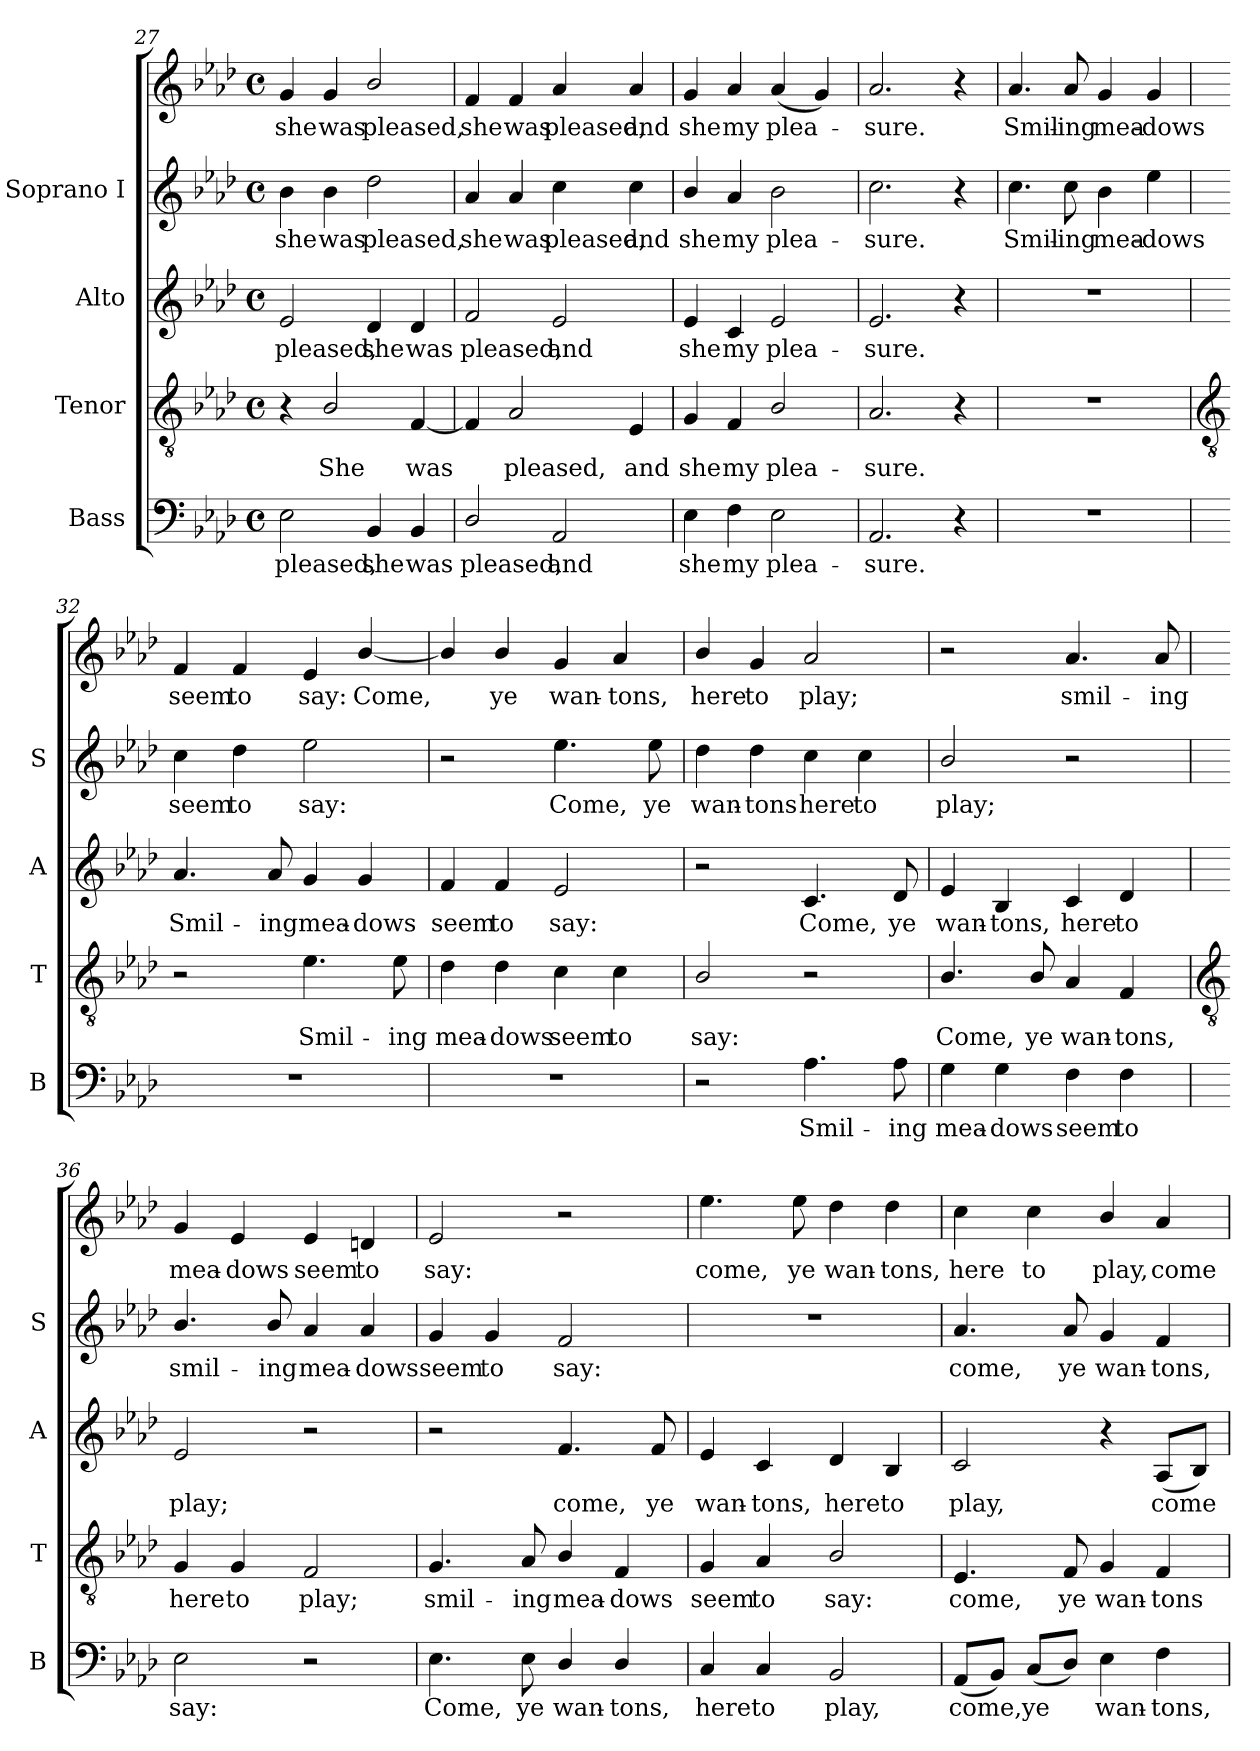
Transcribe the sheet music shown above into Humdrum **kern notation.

**kern	**text	**kern	**text	**kern	**text	**kern	**text	**kern	**text
*part4	*part4	*part3	*part3	*part2	*part2	*part1	*part1	*part1	*part1
*staff5	*staff5	*staff4	*staff4	*staff3	*staff3	*staff2	*staff2	*staff1	*staff1
*I"Bass	*	*I"Tenor	*	*I"Alto	*	*I"Soprano I	*	*	*
*I'B	*	*I'T	*	*I'A	*	*I'S	*	*	*
!!LO:LB:g=z
*clefF4	*	*clefGv2	*	*clefG2	*	*clefG2	*	*clefG2	*
*k[b-e-a-d-]	*	*k[b-e-a-d-]	*	*k[b-e-a-d-]	*	*k[b-e-a-d-]	*	*k[b-e-a-d-]	*
*A-:	*	*A-:	*	*A-:	*	*A-:	*	*A-:	*
*M4/4	*	*M4/4	*	*M4/4	*	*M4/4	*	*M4/4	*
*met(c)	*	*met(c)	*	*met(c)	*	*met(c)	*	*met(c)	*
=27	=27	=27	=27	=27	=27	=27	=27	=27	=27
!	!LO:LY:b	!	!	!	!LO:LY:b	!	!LO:LY:b	!	!LO:LY:b
2E-	pleased,	4r	.	2e-	pleased,	4b-	she	4g	she
!	!	!	!LO:LY:b	!	!	!	!LO:LY:b	!	!LO:LY:b
.	.	2B-/	She	.	.	4b-	was	4g	was
!	!LO:LY:b	!	!	!	!LO:LY:b	!	!LO:LY:b	!	!LO:LY:b
4BB-	she	.	.	4d-	she	2dd-	pleased,	2b-/	pleased,
!	!LO:LY:b	!	!LO:LY:b	!	!LO:LY:b	!	!	!	!
4BB-	was	[4F	was	4d-	was	.	.	.	.
=28	=28	=28	=28	=28	=28	=28	=28	=28	=28
!	!LO:LY:b	!	!	!	!LO:LY:b	!	!LO:LY:b	!	!LO:LY:b
2D-/	pleased,	4F]	.	2f	pleased,	4a-	she	4f	she
!	!	!	!LO:LY:b	!	!	!	!LO:LY:b	!	!LO:LY:b
.	.	2A-	pleased,	.	.	4a-	was	4f	was
!	!LO:LY:b	!	!	!	!LO:LY:b	!	!LO:LY:b	!	!LO:LY:b
2AA-	and	.	.	2e-	and	4cc	pleased,	4a-	pleased,
!	!	!	!LO:LY:b	!	!	!	!LO:LY:b	!	!LO:LY:b
.	.	4E-	and	.	.	4cc	and	4a-	and
=29	=29	=29	=29	=29	=29	=29	=29	=29	=29
!	!LO:LY:b	!	!LO:LY:b	!	!LO:LY:b	!	!LO:LY:b	!	!LO:LY:b
4E-	she	4G	she	4e-	she	4b-/	she	4g	she
!	!LO:LY:b	!	!LO:LY:b	!	!LO:LY:b	!	!LO:LY:b	!	!LO:LY:b
4F	my	4F	my	4c	my	4a-	my	4a-/	my
!	!LO:LY:b	!	!LO:LY:b	!	!LO:LY:b	!	!LO:LY:b	!	!LO:LY:b
2E-	plea-	2B-/	plea-	2e-	plea-	2b-	plea-	(<4a-/	plea-
.	.	.	.	.	.	.	.	4g)	.
=30	=30	=30	=30	=30	=30	=30	=30	=30	=30
!	!LO:LY:b	!	!LO:LY:b	!	!LO:LY:b	!	!LO:LY:b	!	!LO:LY:b
2.AA-	-sure.	2.A-	-sure.	2.e-	-sure.	2.cc	sure.	2.a-	-sure.
4r	.	4r	.	4r	.	4r	.	4r	.
=31	=31	=31	=31	=31	=31	=31	=31	=31	=31
!	!	!	!	!	!	!	!LO:LY:b	!	!LO:LY:b
1r	.	1r	.	1r	.	4.cc	Smil-	4.a-	Smil-
!	!	!	!	!	!	!	!LO:LY:b	!	!LO:LY:b
.	.	.	.	.	.	8cc	-ing	8a-	-ing
!	!	!	!	!	!	!	!LO:LY:b	!	!LO:LY:b
.	.	.	.	.	.	4b-	mea-	4g	mea-
!	!	!	!	!	!	!	!LO:LY:b	!	!LO:LY:b
.	.	.	.	.	.	4ee-	-dows	4g	-dows
!!LO:LB:g=z
=32	=32	=32	=32	=32	=32	=32	=32	=32	=32
*	*	*clefGv2	*	*	*	*	*	*	*
!	!	!	!	!	!LO:LY:b	!	!LO:LY:b	!	!LO:LY:b
1r	.	2r	.	4.a-	Smil-	4cc	seem	4f	seem
!	!	!	!	!	!	!	!LO:LY:b	!	!LO:LY:b
.	.	.	.	.	.	4dd-	to	4f	to
!	!	!	!	!	!LO:LY:b	!	!	!	!
.	.	.	.	8a-	-ing	.	.	.	.
!	!	!	!LO:LY:b	!	!LO:LY:b	!	!LO:LY:b	!	!LO:LY:b
.	.	4.e-	Smil-	4g	mea-	2ee-	say:	4e-	say:
!	!	!	!	!	!LO:LY:b	!	!	!	!LO:LY:b
.	.	.	.	4g	-dows	.	.	[4b-/	Come,
!	!	!	!LO:LY:b	!	!	!	!	!	!
.	.	8e-	-ing	.	.	.	.	.	.
=33	=33	=33	=33	=33	=33	=33	=33	=33	=33
!	!	!	!LO:LY:b	!	!LO:LY:b	!	!	!	!
1r	.	4d-	mea-	4f	seem	2r	.	4b-/]	.
!	!	!	!LO:LY:b	!	!LO:LY:b	!	!	!	!LO:LY:b
.	.	4d-	-dows	4f	to	.	.	4b-/	ye
!	!	!	!LO:LY:b	!	!LO:LY:b	!	!LO:LY:b	!	!LO:LY:b
.	.	4c	seem	2e-	say:	4.ee-	Come,	4g	wan-
!	!	!	!LO:LY:b	!	!	!	!	!	!LO:LY:b
.	.	4c	to	.	.	.	.	4a-	-tons,
!	!	!	!	!	!	!	!LO:LY:b	!	!
.	.	.	.	.	.	8ee-	ye	.	.
=34	=34	=34	=34	=34	=34	=34	=34	=34	=34
!	!	!	!LO:LY:b	!	!	!	!LO:LY:b	!	!LO:LY:b
2r	.	2B-/	say:	2r	.	4dd-	wan-	4b-/	here
!	!	!	!	!	!	!	!LO:LY:b	!	!LO:LY:b
.	.	.	.	.	.	4dd-	-tons	4g	to
!	!LO:LY:b	!	!	!	!LO:LY:b	!	!LO:LY:b	!	!LO:LY:b
4.A-	Smil-	2r	.	4.c	Come,	4cc	here	2a-	play;
!	!	!	!	!	!	!	!LO:LY:b	!	!
.	.	.	.	.	.	4cc	to	.	.
!	!LO:LY:b	!	!	!	!LO:LY:b	!	!	!	!
8A-	-ing	.	.	8d-	ye	.	.	.	.
=35	=35	=35	=35	=35	=35	=35	=35	=35	=35
!	!LO:LY:b	!	!LO:LY:b	!	!LO:LY:b	!	!LO:LY:b	!	!
4G	mea-	4.B-/	Come,	4e-	wan-	2b-/	play;	2r	.
!	!LO:LY:b	!	!	!	!LO:LY:b	!	!	!	!
4G	-dows	.	.	4B-	-tons,	.	.	.	.
!	!	!	!LO:LY:b	!	!	!	!	!	!
.	.	8B-/	ye	.	.	.	.	.	.
!	!LO:LY:b	!	!LO:LY:b	!	!LO:LY:b	!	!	!	!LO:LY:b
4F	seem	4A-	wan-	4c	here	2r	.	4.a-	smil-
!	!LO:LY:b	!	!LO:LY:b	!	!LO:LY:b	!	!	!	!
4F	to	4F	-tons,	4d-	to	.	.	.	.
!	!	!	!	!	!	!	!	!	!LO:LY:b
.	.	.	.	.	.	.	.	8a-	-ing
!!LO:LB:g=z
=36	=36	=36	=36	=36	=36	=36	=36	=36	=36
*	*	*clefGv2	*	*	*	*	*	*	*
!	!LO:LY:b	!	!LO:LY:b	!	!LO:LY:b	!	!LO:LY:b	!	!LO:LY:b
2E-	say:	4G	here	2e-	play;	4.b-/	smil-	4g	mea-
!	!	!	!LO:LY:b	!	!	!	!	!	!LO:LY:b
.	.	4G	to	.	.	.	.	4e-	-dows
!	!	!	!	!	!	!	!LO:LY:b	!	!
.	.	.	.	.	.	8b-/	-ing	.	.
!	!	!	!LO:LY:b	!	!	!	!LO:LY:b	!	!LO:LY:b
2r	.	2F	play;	2r	.	4a-	mea-	4e-	seem
!	!	!	!	!	!	!	!LO:LY:b	!	!LO:LY:b
.	.	.	.	.	.	4a-	-dows	4dn	to
=37	=37	=37	=37	=37	=37	=37	=37	=37	=37
!	!LO:LY:b	!	!LO:LY:b	!	!	!	!LO:LY:b	!	!LO:LY:b
4.E-	Come,	4.G	smil-	2r	.	4g	seem	2e-	say:
!	!	!	!	!	!	!	!LO:LY:b	!	!
.	.	.	.	.	.	4g	to	.	.
!	!LO:LY:b	!	!LO:LY:b	!	!	!	!	!	!
8E-	ye	8A-	-ing	.	.	.	.	.	.
!	!LO:LY:b	!	!LO:LY:b	!	!LO:LY:b	!	!LO:LY:b	!	!
4D-/	wan-	4B-/	mea-	4.f	come,	2f	say:	2r	.
!	!LO:LY:b	!	!LO:LY:b	!	!	!	!	!	!
4D-/	-tons,	4F	-dows	.	.	.	.	.	.
!	!	!	!	!	!LO:LY:b	!	!	!	!
.	.	.	.	8f	ye	.	.	.	.
=38	=38	=38	=38	=38	=38	=38	=38	=38	=38
!	!LO:LY:b	!	!LO:LY:b	!	!LO:LY:b	!	!	!	!LO:LY:b
4C	here	4G	seem	4e-	wan-	1r	.	4.ee-	come,
!	!LO:LY:b	!	!LO:LY:b	!	!LO:LY:b	!	!	!	!
4C	to	4A-	to	4c	-tons,	.	.	.	.
!	!	!	!	!	!	!	!	!	!LO:LY:b
.	.	.	.	.	.	.	.	8ee-	ye
!	!LO:LY:b	!	!LO:LY:b	!	!LO:LY:b	!	!	!	!LO:LY:b
2BB-	play,	2B-/	say:	4d-	here	.	.	4dd-	wan-
!	!	!	!	!	!LO:LY:b	!	!	!	!LO:LY:b
.	.	.	.	4B-	to	.	.	4dd-	-tons,
=39	=39	=39	=39	=39	=39	=39	=39	=39	=39
!	!LO:LY:b	!	!LO:LY:b	!	!LO:LY:b	!	!LO:LY:b	!	!LO:LY:b
(<8AA-L	come,	4.E-	come,	2c	play,	4.a-	come,	4cc	here
8BB-J)	.	.	.	.	.	.	.	.	.
!	!LO:LY:b	!	!	!	!	!	!	!	!LO:LY:b
(<8CL	ye	.	.	.	.	.	.	4cc	to
!	!	!	!LO:LY:b	!	!	!	!LO:LY:b	!	!
8D-J)	.	8F	ye	.	.	8a-	ye	.	.
!	!LO:LY:b	!	!LO:LY:b	!	!	!	!LO:LY:b	!	!LO:LY:b
4E-	wan-	4G	wan-	4r	.	4g	wan-	4b-/	play,
!	!LO:LY:b	!	!LO:LY:b	!	!LO:LY:b	!	!LO:LY:b	!	!LO:LY:b
4F	-tons,	4F	-tons	(<8A-L	come	4f	-tons,	4a-	come
.	.	.	.	8B-J)	.	.	.	.	.
=	=	=	=	=	=	=	=	=	=
*-	*-	*-	*-	*-	*-	*-	*-	*-	*-
